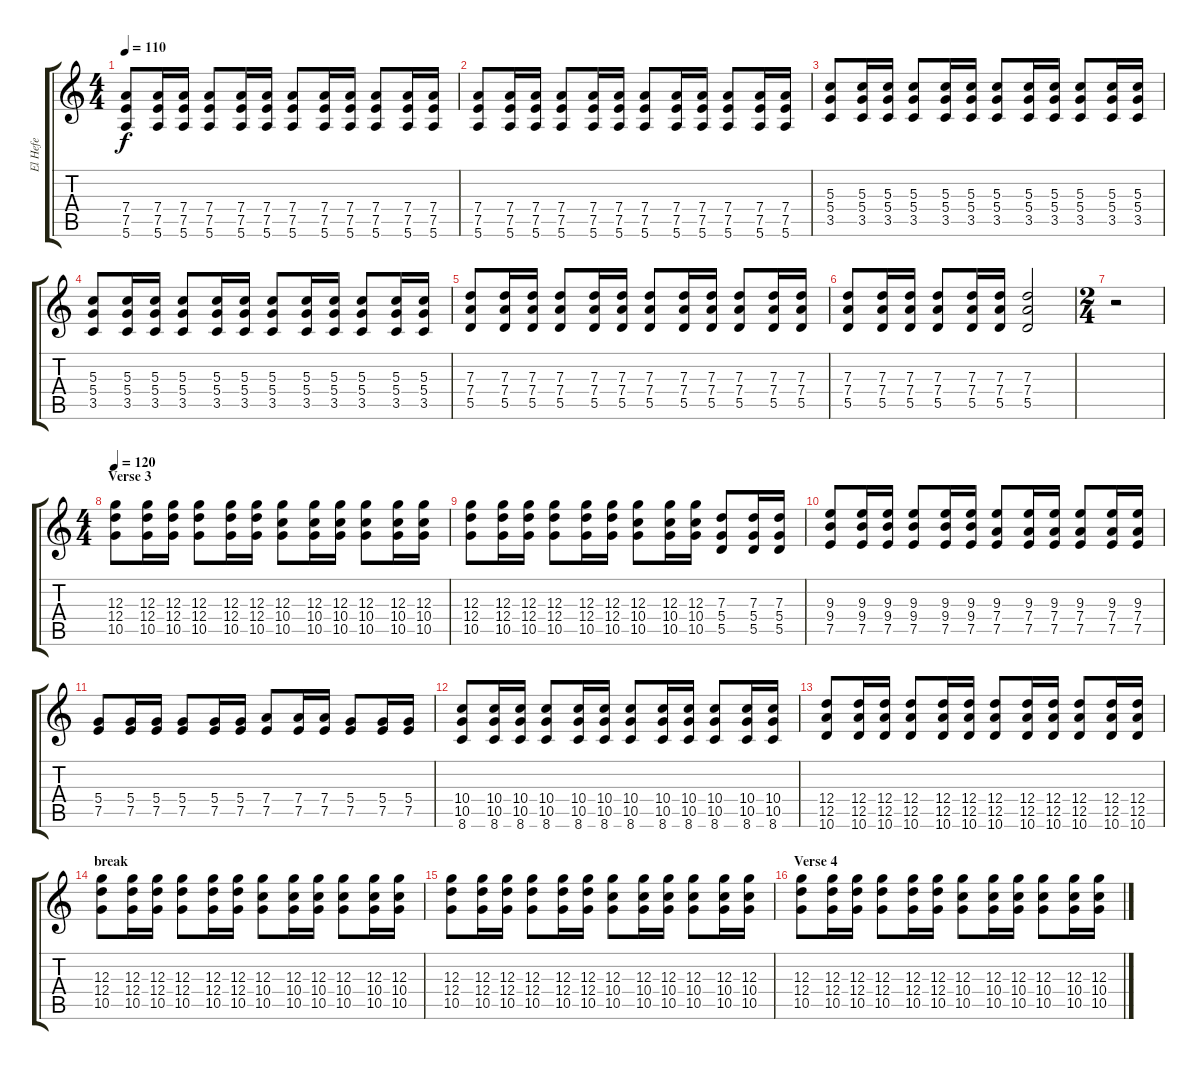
\track ("El Hefe" "El Hefe") {instrument overdrivenguitar}
\staff {score tabs}
\tuning (E4 B3 G3 D3 A2 E2) {hide}
\ts (4 4)
\tempo 110
\clef g2
\ks c
(7.4 7.5 5.6).8{dy f} (7.4 7.5 5.6).16 (7.4 7.5 5.6).16 (7.4 7.5 5.6).8 (7.4 7.5 5.6).16 (7.4 7.5 5.6).16 (7.4 7.5 5.6).8 (7.4 7.5 5.6).16 (7.4 7.5 5.6).16 (7.4 7.5 5.6).8 (7.4 7.5 5.6).16 (7.4 7.5 5.6).16 |
(7.4 7.5 5.6).8 (7.4 7.5 5.6).16 (7.4 7.5 5.6).16 (7.4 7.5 5.6).8 (7.4 7.5 5.6).16 (7.4 7.5 5.6).16 (7.4 7.5 5.6).8 (7.4 7.5 5.6).16 (7.4 7.5 5.6).16 (7.4 7.5 5.6).8 (7.4 7.5 5.6).16 (7.4 7.5 5.6).16 |
(5.3 5.4 3.5).8 (5.3 5.4 3.5).16 (5.3 5.4 3.5).16 (5.3 5.4 3.5).8 (5.3 5.4 3.5).16 (5.3 5.4 3.5).16 (5.3 5.4 3.5).8 (5.3 5.4 3.5).16 (5.3 5.4 3.5).16 (5.3 5.4 3.5).8 (5.3 5.4 3.5).16 (5.3 5.4 3.5).16 |
(5.3 5.4 3.5).8 (5.3 5.4 3.5).16 (5.3 5.4 3.5).16 (5.3 5.4 3.5).8 (5.3 5.4 3.5).16 (5.3 5.4 3.5).16 (5.3 5.4 3.5).8 (5.3 5.4 3.5).16 (5.3 5.4 3.5).16 (5.3 5.4 3.5).8 (5.3 5.4 3.5).16 (5.3 5.4 3.5).16 |
(7.3 7.4 5.5).8 (7.3 7.4 5.5).16 (7.3 7.4 5.5).16 (7.3 7.4 5.5).8 (7.3 7.4 5.5).16 (7.3 7.4 5.5).16 (7.3 7.4 5.5).8 (7.3 7.4 5.5).16 (7.3 7.4 5.5).16 (7.3 7.4 5.5).8 (7.3 7.4 5.5).16 (7.3 7.4 5.5).16 |
(7.3 7.4 5.5).8 (7.3 7.4 5.5).16 (7.3 7.4 5.5).16 (7.3 7.4 5.5).8 (7.3 7.4 5.5).16 (7.3 7.4 5.5).16 (7.3 7.4 5.5).2 |
\ts (2 4)
r.2 |
\ts (4 4)
\section ("" "Verse 3")
\tempo 120
(12.3 12.4 10.5).8 (12.3 12.4 10.5).16 (12.3 12.4 10.5).16 (12.3 12.4 10.5).8 (12.3 12.4 10.5).16 (12.3 12.4 10.5).16 (12.3 10.4 10.5).8 (12.3 10.4 10.5).16 (12.3 10.4 10.5).16 (12.3 10.4 10.5).8 (12.3 10.4 10.5).16 (12.3 10.4 10.5).16 |
(12.3 12.4 10.5).8 (12.3 12.4 10.5).16 (12.3 12.4 10.5).16 (12.3 12.4 10.5).8 (12.3 12.4 10.5).16 (12.3 12.4 10.5).16 (12.3 10.4 10.5).8 (12.3 10.4 10.5).16 (12.3 10.4 10.5).16 (7.3 5.4 5.5).8 (7.3 5.4 5.5).16 (7.3 5.4 5.5).16 |
(9.3 9.4 7.5).8 (9.3 9.4 7.5).16 (9.3 9.4 7.5).16 (9.3 9.4 7.5).8 (9.3 9.4 7.5).16 (9.3 9.4 7.5).16 (9.3 7.4 7.5).8 (9.3 7.4 7.5).16 (9.3 7.4 7.5).16 (9.3 7.4 7.5).8 (9.3 7.4 7.5).16 (9.3 7.4 7.5).16 |
(5.4 7.5).8 (5.4 7.5).16 (5.4 7.5).16 (5.4 7.5).8 (5.4 7.5).16 (5.4 7.5).16 (7.4 7.5).8 (7.4 7.5).16 (7.4 7.5).16 (5.4 7.5).8 (5.4 7.5).16 (5.4 7.5).16 |
(10.4 10.5 8.6).8 (10.4 10.5 8.6).16 (10.4 10.5 8.6).16 (10.4 10.5 8.6).8 (10.4 10.5 8.6).16 (10.4 10.5 8.6).16 (10.4 10.5 8.6).8 (10.4 10.5 8.6).16 (10.4 10.5 8.6).16 (10.4 10.5 8.6).8 (10.4 10.5 8.6).16 (10.4 10.5 8.6).16 |
(12.4 12.5 10.6).8 (12.4 12.5 10.6).16 (12.4 12.5 10.6).16 (12.4 12.5 10.6).8 (12.4 12.5 10.6).16 (12.4 12.5 10.6).16 (12.4 12.5 10.6).8 (12.4 12.5 10.6).16 (12.4 12.5 10.6).16 (12.4 12.5 10.6).8 (12.4 12.5 10.6).16 (12.4 12.5 10.6).16 |
\section ("" "break")
(12.3 12.4 10.5).8 (12.3 12.4 10.5).16 (12.3 12.4 10.5).16 (12.3 12.4 10.5).8 (12.3 12.4 10.5).16 (12.3 12.4 10.5).16 (12.3 10.4 10.5).8 (12.3 10.4 10.5).16 (12.3 10.4 10.5).16 (12.3 10.4 10.5).8 (12.3 10.4 10.5).16 (12.3 10.4 10.5).16 |
(12.3 12.4 10.5).8 (12.3 12.4 10.5).16 (12.3 12.4 10.5).16 (12.3 12.4 10.5).8 (12.3 12.4 10.5).16 (12.3 12.4 10.5).16 (12.3 10.4 10.5).8 (12.3 10.4 10.5).16 (12.3 10.4 10.5).16 (12.3 10.4 10.5).8 (12.3 10.4 10.5).16 (12.3 10.4 10.5).16 |
\section ("" "Verse 4")
(12.3 12.4 10.5).8 (12.3 12.4 10.5).16 (12.3 12.4 10.5).16 (12.3 12.4 10.5).8 (12.3 12.4 10.5).16 (12.3 12.4 10.5).16 (12.3 10.4 10.5).8 (12.3 10.4 10.5).16 (12.3 10.4 10.5).16 (12.3 10.4 10.5).8 (12.3 10.4 10.5).16 (12.3 10.4 10.5).16
